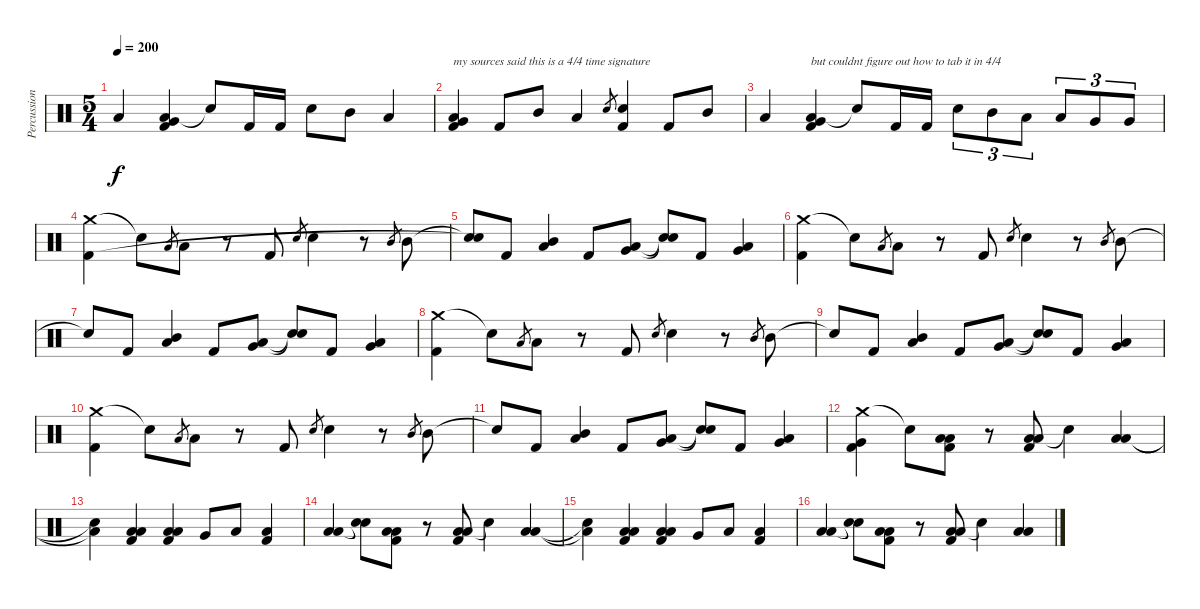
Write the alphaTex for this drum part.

\track ("Percussion" "Percussion") {instrument percussion}
\staff {score}
\articulation defaults
\ts (5 4)
\tempo 200
\clef neutral
\ks c "Low Tom (hit)".4{dy f}
("Low Tom (hit)" "Very Low Tom (hit)" "Kick (hit) 2").4 "Snare (hit)"{t}.8 "Kick (hit) 2".16 "Kick (hit) 2".16 "Snare (hit) 2".8 "Mid Tom (hit)".8 "Low Tom (hit)".4 |
("Low Tom (hit)" "Very Low Tom (hit)" "Kick (hit) 2").4{txt "my sources said this is a 4/4 time signature"} "Kick (hit) 2".8 "Mid Tom (hit)".8 "Low Tom (hit)".4 "Snare (hit) 2".8{gr} ("Snare (hit) 2" "Kick (hit) 2").4 "Kick (hit) 2".8 "Mid Tom (hit)".8 |
"Low Tom (hit)".4 ("Low Tom (hit)" "Very Low Tom (hit)" "Kick (hit) 2").4{txt "but couldnt figure out how to tab it in 4/4"} "Snare (hit)"{t}.8 "Kick (hit) 2".16 "Kick (hit) 2".16 "Snare (hit) 2".8{tu (3 2)} "Mid Tom (hit)".8{tu (3 2)} "Low Tom (hit)".8{tu (3 2)} "Low Tom (hit)".8{tu (3 2)} "Very Low Tom (hit)".8{tu (3 2)} "Very Low Tom (hit)".8{tu (3 2)} |
("Crash medium (hit)" "Kick (hit) 2").4 "Snare (hit)"{t}.8 "Low Tom (hit)".8{gr} "Low Tom (hit)".8 r.8 "Kick (hit) 2".8 "Snare (hit) 2".8{gr} "Snare (hit) 2".4 r.8 "Mid Tom (hit)".8{gr} "Mid Tom (hit)".8 |
("Snare (hit)"{t} "Snare (hit)"{t}).8 "Kick (hit) 2".8 ("Mid Tom (hit)" "Low Tom (hit)").4 "Kick (hit) 2".8 ("Low Tom (hit)" "Very Low Tom (hit)").8 ("Snare (hit)"{t} "Snare (hit)"{t}).8 "Kick (hit) 2".8 ("Very Low Tom (hit)" "Low Floor Tom (hit)").4 |
("Crash medium (hit)" "Kick (hit) 2").4 "Snare (hit)"{t}.8 "Low Tom (hit)".8{gr} "Low Tom (hit)".8 r.8 "Kick (hit) 2".8 "Snare (hit) 2".8{gr} "Snare (hit) 2".4 r.8 "Mid Tom (hit)".8{gr} "Mid Tom (hit)".8 |
"Snare (hit)"{t}.8 "Kick (hit) 2".8 ("Mid Tom (hit)" "Low Tom (hit)").4 "Kick (hit) 2".8 ("Low Tom (hit)" "Very Low Tom (hit)").8 ("Snare (hit)"{t} "Snare (hit)"{t}).8 "Kick (hit) 2".8 ("Very Low Tom (hit)" "Low Floor Tom (hit)").4 |
("Crash medium (hit)" "Kick (hit) 2").4 "Snare (hit)"{t}.8 "Low Tom (hit)".8{gr} "Low Tom (hit)".8 r.8 "Kick (hit) 2".8 "Snare (hit) 2".8{gr} "Snare (hit) 2".4 r.8 "Mid Tom (hit)".8{gr} "Mid Tom (hit)".8 |
"Snare (hit)"{t}.8 "Kick (hit) 2".8 ("Mid Tom (hit)" "Low Tom (hit)").4 "Kick (hit) 2".8 ("Low Tom (hit)" "Very Low Tom (hit)").8 ("Snare (hit)"{t} "Snare (hit)"{t}).8 "Kick (hit) 2".8 ("Very Low Tom (hit)" "Low Floor Tom (hit)").4 |
("Crash medium (hit)" "Kick (hit) 2").4 "Snare (hit)"{t}.8 "Low Tom (hit)".8{gr} "Low Tom (hit)".8 r.8 "Kick (hit) 2".8 "Snare (hit) 2".8{gr} "Snare (hit) 2".4 r.8 "Mid Tom (hit)".8{gr} "Mid Tom (hit)".8 |
"Snare (hit)"{t}.8 "Kick (hit) 2".8 ("Mid Tom (hit)" "Low Tom (hit)").4 "Kick (hit) 2".8 ("Low Tom (hit)" "Very Low Tom (hit)").8 ("Snare (hit)"{t} "Snare (hit)"{t}).8 "Kick (hit) 2".8 ("Very Low Tom (hit)" "Low Floor Tom (hit)").4 |
("Crash medium (hit)" "Very Low Tom (hit)" "Kick (hit) 2").4 "Snare (hit)"{t}.8 ("Low Tom (hit)" "Low Floor Tom (hit)" "Kick (hit) 2").8 r.8 ("Low Tom (hit)" "Low Floor Tom (hit)" "Kick (hit) 2").8 "Snare (hit)"{t}.4 ("Low Tom (hit)" "Low Floor Tom (hit)").4 |
("Snare (hit)"{t} "Low Floor Tom (hit)"{t}).4 ("Low Tom (hit)" "Low Floor Tom (hit)" "Kick (hit) 2").4 ("Low Tom (hit)" "Low Floor Tom (hit)" "Kick (hit) 2").4 "Very Low Tom (hit)".8 "Low Tom (hit)".8 ("Low Floor Tom (hit)" "Kick (hit) 2").4 |
("Low Tom (hit)" "Low Floor Tom (hit)").4 ("Snare (hit)"{t} "Snare (hit)"{t}).8 ("Low Tom (hit)" "Low Floor Tom (hit)" "Kick (hit) 2").8 r.8 ("Low Tom (hit)" "Low Floor Tom (hit)" "Kick (hit) 2").8 "Snare (hit)"{t}.4 ("Low Tom (hit)" "Low Floor Tom (hit)").4 |
("Snare (hit)"{t} "Low Floor Tom (hit)"{t}).4 ("Low Tom (hit)" "Low Floor Tom (hit)" "Kick (hit) 2").4 ("Low Tom (hit)" "Low Floor Tom (hit)" "Kick (hit) 2").4 "Very Low Tom (hit)".8 "Low Tom (hit)".8 ("Low Floor Tom (hit)" "Kick (hit) 2").4 |
("Low Tom (hit)" "Low Floor Tom (hit)").4 ("Snare (hit)"{t} "Snare (hit)"{t}).8 ("Low Tom (hit)" "Low Floor Tom (hit)" "Kick (hit) 2").8 r.8 ("Low Tom (hit)" "Low Floor Tom (hit)" "Kick (hit) 2").8 "Snare (hit)"{t}.4 ("Low Tom (hit)" "Low Floor Tom (hit)").4
